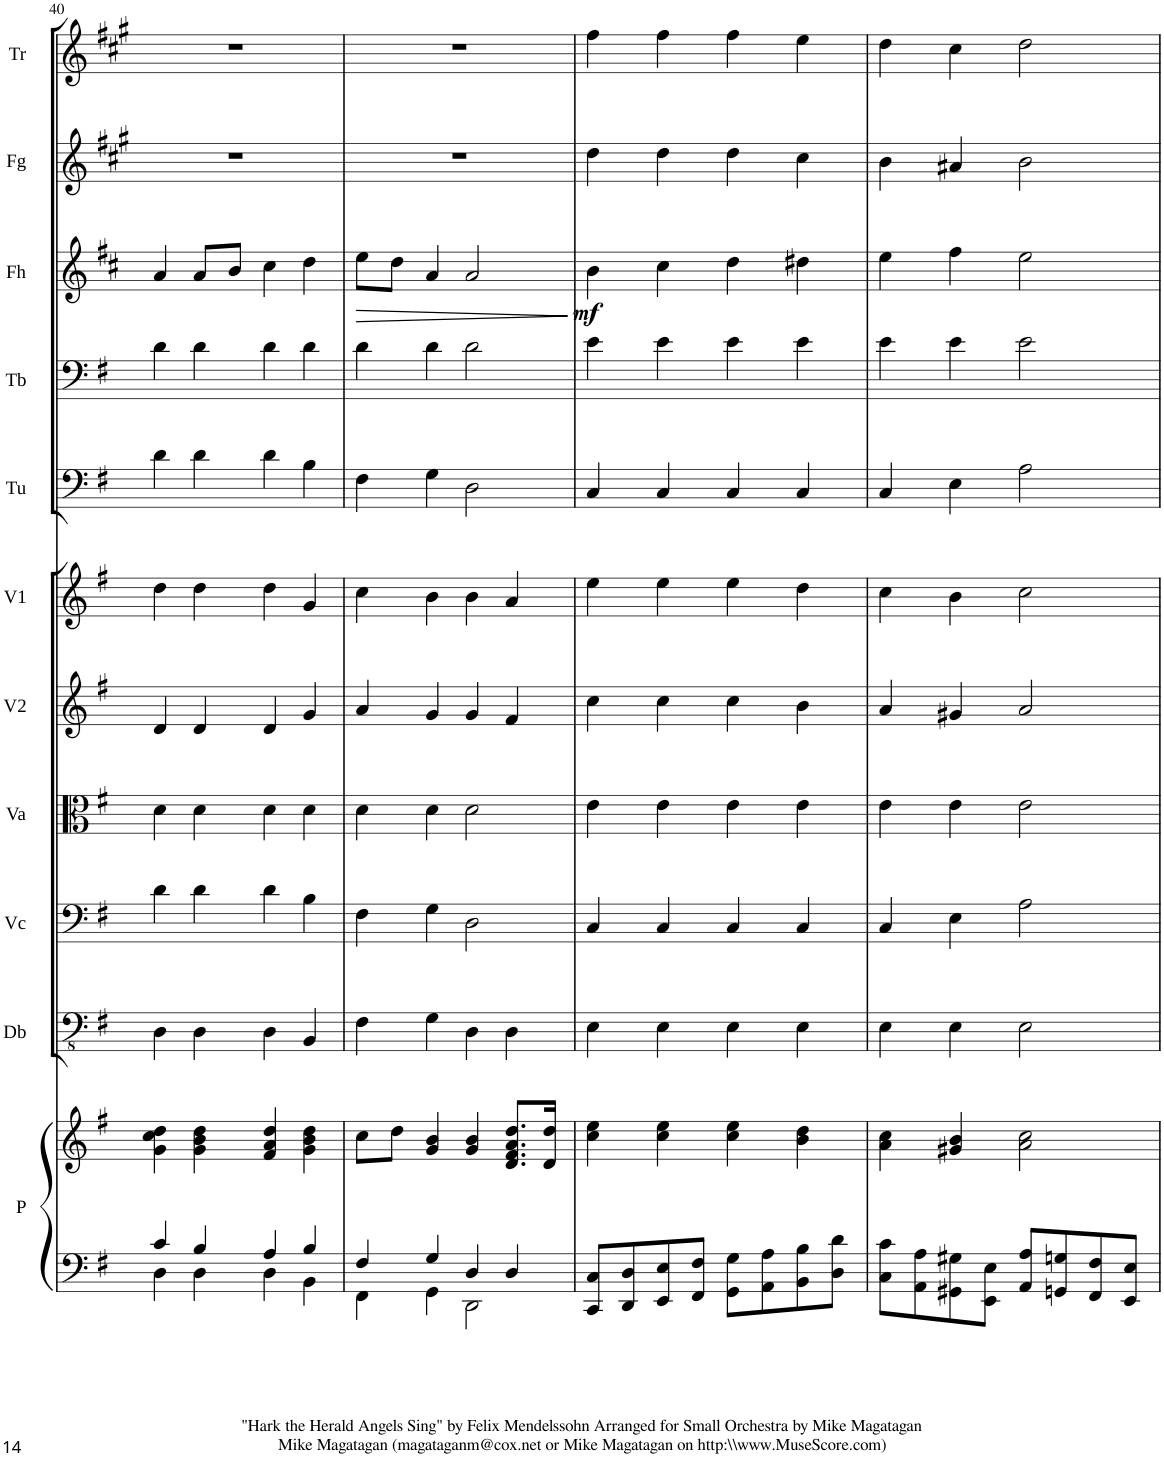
**kern	**kern	**kern	**kern	**kern	**kern	**kern	**kern	**kern	**kern	**dynam	**kern	**kern
*part11	*part11	*part10	*part9	*part8	*part7	*part6	*part5	*part4	*part3	*part3	*part2	*part1
*staff12	*staff11	*staff10	*staff9	*staff8	*staff7	*staff6	*staff5	*staff4	*staff3	*staff3	*staff2	*staff1
*I"Piano	*	*I"Bass	*I"Cello	*I"Viola	*I"Violin 2	*I"Violin 1	*I"F Tuba	*I"Trombone	*I"French Horn	*	*I"Flugelhorn	*I"Bb Trumpet
*I'P	*	*	*	*I'Va	*I'V2	*I'V1	*I'Tu	*I'Tb	*I'Fh	*	*I'Fg	*I'Tr
!!LO:PB:g=z
*clefF4	*clefG2	*clefFv4	*clefF4	*clefC3	*clefG2	*clefG2	*clefF4	*clefF4	*clefG2	*	*clefG2	*clefG2
*	*	*	*	*	*	*	*	*	*Trd4c7	*	*Trd1c2	*Trd1c2
*k[f#]	*k[f#]	*k[f#]	*k[f#]	*k[f#]	*k[f#]	*k[f#]	*k[f#]	*k[f#]	*k[f#c#]	*	*k[f#c#g#]	*k[f#c#g#]
*M4/4	*M4/4	*M4/4	*M4/4	*M4/4	*M4/4	*M4/4	*M4/4	*M4/4	*M4/4	*	*M4/4	*M4/4
*met(c)	*met(c)	*met(c)	*met(c)	*met(c)	*met(c)	*met(c)	*met(c)	*met(c)	*met(c)	*	*met(c)	*met(c)
=40	=40	=40	=40	=40	=40	=40	=40	=40	=40	=40	=40	=40
*^	*	*	*	*	*	*	*	*	*	*	*	*
4c/	4D\	4g\ 4cc\ 4dd\	4DD\	4d\	4d\	4d/	4dd\	4d\	4d\	4a/	.	1r	1r
4B/	4D\	4g\ 4b\ 4dd\	4DD\	4d\	4d\	4d/	4dd\	4d\	4d\	8a/L	.	.	.
.	.	.	.	.	.	.	.	.	.	8b/J	.	.	.
4A/	4D\	4f#/ 4a/ 4dd/	4DD\	4d\	4d\	4d/	4dd\	4d\	4d\	4cc#\	.	.	.
4B/	4BB\	4g\ 4b\ 4dd\	4BBB/	4B\	4d\	4g/	4g/	4B\	4d\	4dd\	.	.	.
=41	=41	=41	=41	=41	=41	=41	=41	=41	=41	=41	=41	=41	=41
!	!	!	!	!	!	!	!	!	!	!	!LO:HP:b	!	!
4F#/	4FF#\	8cc\L	4FF#\	4F#\	4d\	4a/	4cc\	4F#\	4d\	8ee\L	>	1r	1r
.	.	8dd\J	.	.	.	.	.	.	.	8dd\J	.	.	.
4G/	4GG\	4g/ 4b/	4GG\	4G\	4d\	4g/	4b\	4G\	4d\	4a/	.	.	.
4D/	2DD\	4g/ 4b/	4DD\	2D\	2d\	4g/	4b\	2D\	2d\	2a/	.	.	.
4D/	.	8.d/ 8.f#/ 8.a/ 8.dd/L	4DD\	.	.	4f#/	4a/	.	.	.	.	.	.
.	.	16d/ 16dd/Jk	.	.	.	.	.	.	.	.	.	.	.
*v	*v	*	*	*	*	*	*	*	*	*	*	*	*
.	.	.	.	.	.	.	.	.	.	]	.	.
=42	=42	=42	=42	=42	=42	=42	=42	=42	=42	=42	=42	=42
!	!	!	!	!	!	!	!	!	!	!LO:DY:b	!	!
8CC/ 8C/L	4cc\ 4ee\	4EE\	4C/	4e\	4cc\	4ee\	4C/	4e\	4b\	mf	4dd\	4ff#\
8DD/ 8D/	.	.	.	.	.	.	.	.	.	.	.	.
8EE/ 8E/	4cc\ 4ee\	4EE\	4C/	4e\	4cc\	4ee\	4C/	4e\	4cc#\	.	4dd\	4ff#\
8FF#/ 8F#/J	.	.	.	.	.	.	.	.	.	.	.	.
8GG\ 8G\L	4cc\ 4ee\	4EE\	4C/	4e\	4cc\	4ee\	4C/	4e\	4dd\	.	4dd\	4ff#\
8AA\ 8A\	.	.	.	.	.	.	.	.	.	.	.	.
8BB\ 8B\	4b\ 4dd\	4EE\	4C/	4e\	4b\	4dd\	4C/	4e\	4dd#X\	.	4cc#\	4ee\
8D\ 8d\J	.	.	.	.	.	.	.	.	.	.	.	.
=43	=43	=43	=43	=43	=43	=43	=43	=43	=43	=43	=43	=43
8C\ 8c\L	4a\ 4cc\	4EE\	4C/	4e\	4a/	4cc\	4C/	4e\	4ee\	.	4b\	4dd\
8AA\ 8A\	.	.	.	.	.	.	.	.	.	.	.	.
8GG#X\ 8G#X\	4g#X/ 4b/	4EE\	4E\	4e\	4g#X/	4b\	4E\	4e\	4ff#\	.	4a#X/	4cc#\
8EE\ 8E\J	.	.	.	.	.	.	.	.	.	.	.	.
8AA/ 8A/L	2a\ 2cc\	2EE\	2A\	2e\	2a/	2cc\	2A\	2e\	2ee\	.	2b\	2dd\
8GGn/ 8Gn/	.	.	.	.	.	.	.	.	.	.	.	.
8FF#/ 8F#/	.	.	.	.	.	.	.	.	.	.	.	.
8EE/ 8E/J	.	.	.	.	.	.	.	.	.	.	.	.
=	=	=	=	=	=	=	=	=	=	=	=	=
*-	*-	*-	*-	*-	*-	*-	*-	*-	*-	*-	*-	*-
